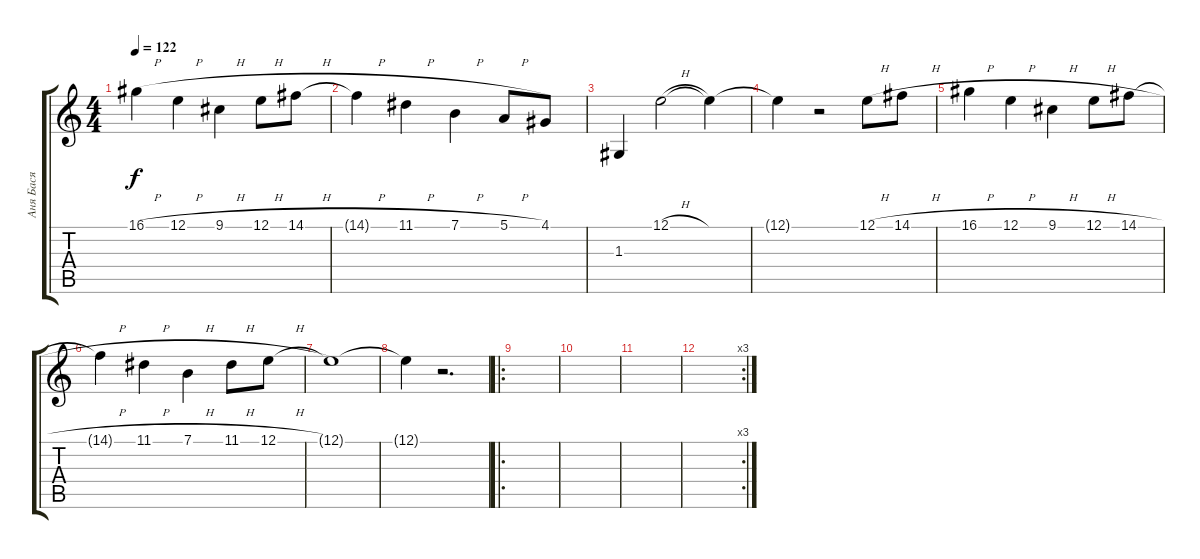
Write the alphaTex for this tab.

\track ("Аня Бася" "Аня Бася") {instrument fx5brightness}
\staff {score tabs}
\tuning (E4 B3 G3 D3 A2 E2) {hide}
\ts (4 4)
\tempo 122
\clef g2
\ks c
16.1{h}.4{dy f} 12.1{h}.4 9.1{h}.4 12.1{h}.8 14.1{h}.8 |
14.1{h t}.4 11.1{h}.4 7.1{h}.4 5.1{h}.8 4.1.8 |
1.3.4 12.1{h}.2 12.1{t}.4 |
12.1{t}.4 r.2 12.1{h}.8 14.1{h}.8 |
16.1{h}.4 12.1{h}.4 9.1{h}.4 12.1{h}.8 14.1{h}.8 |
14.1{h t}.4 11.1{h}.4 7.1{h}.4 11.1{h}.8 12.1{h}.8 |
12.1{t}.1 |
12.1{t}.4 r.2{d} |
\ro
|
|
|
\rc 3
